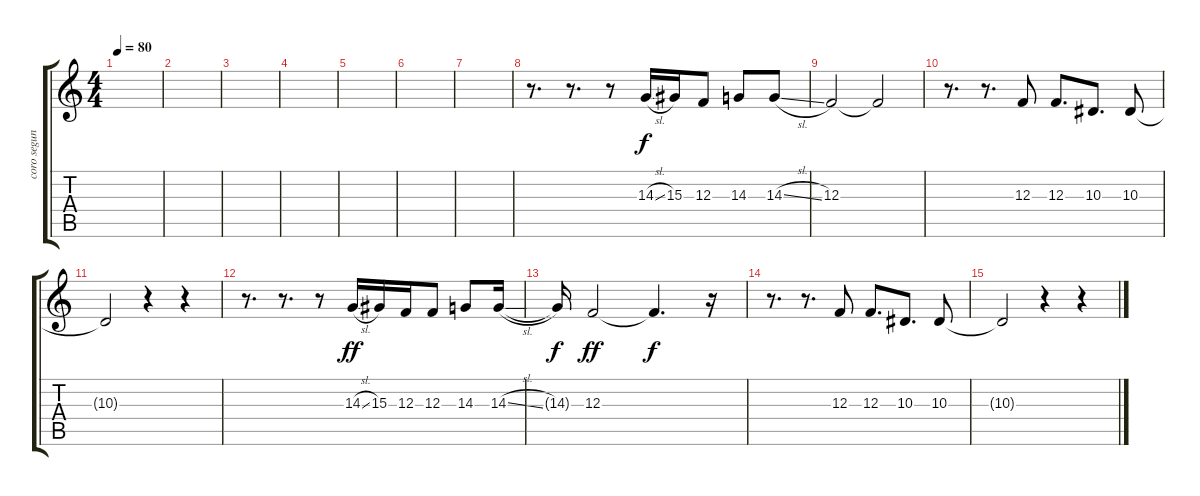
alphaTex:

\track ("coro segunda" "coro segun") {instrument bassoon}
\staff {score tabs}
\tuning (D4 A3 F3 C3 G2 C2) {hide}
\ts (4 4)
\tempo 80
\clef g2
\ks c
|
|
|
|
|
|
|
r.8{d} r.8{d} r.8 14.3{sl}.16 15.3.16 12.3.8 14.3.8 14.3{sl}.8 |
12.3.2 12.3{t}.2 |
r.8{d} r.8{d} 12.3.8 12.3.8{d} 10.3.8{d} 10.3.8 |
10.3{t}.2 r.4 r.4 |
r.8{d} r.8{d} r.8 14.3{sl}.16{dy ff} 15.3.16 12.3.16 12.3.8 14.3.8 14.3{sl}.16 |
14.3{t}.16{dy f} 12.3.2{dy ff} 12.3{t}.4{d dy f} r.16 |
r.8{d} r.8{d} 12.3.8 12.3.8{d} 10.3.8{d} 10.3.8 |
10.3{t}.2 r.4 r.4
